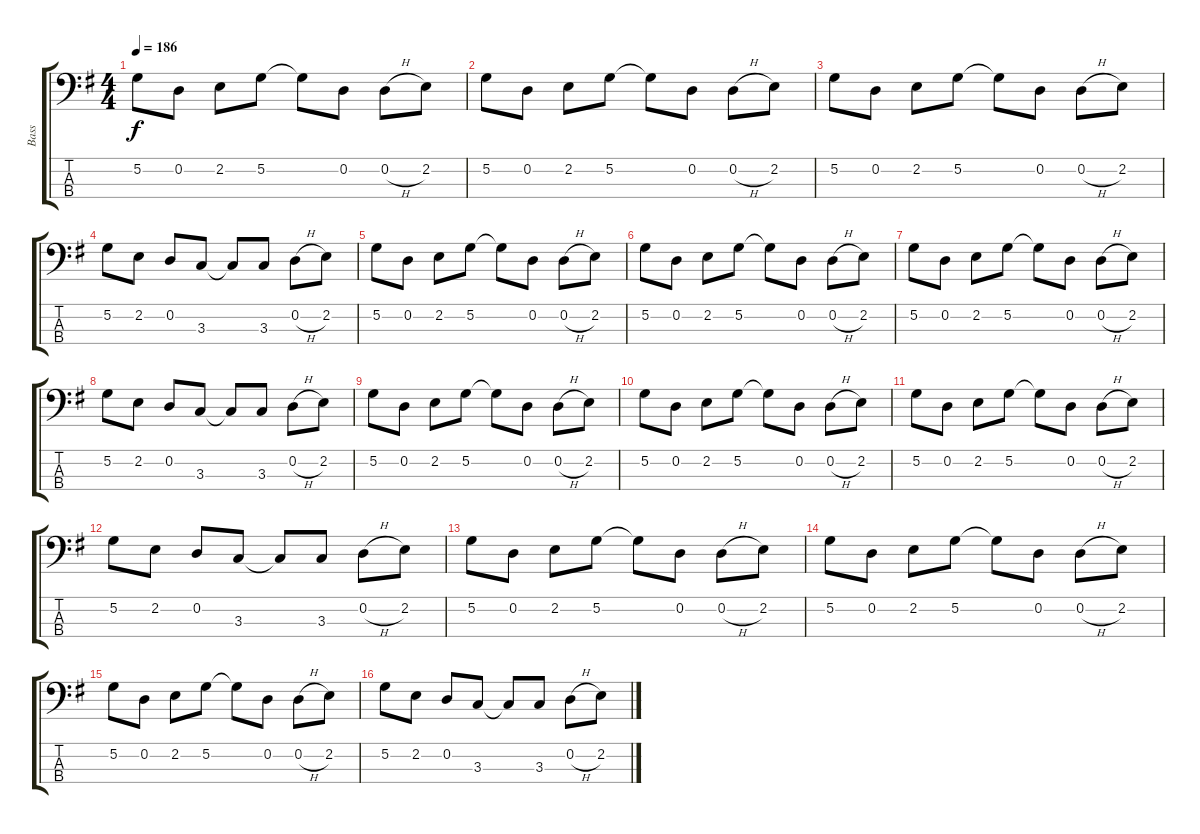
\track ("Bass" "Bass") {instrument electricbassfinger}
\staff {score tabs}
\tuning (G2 D2 A1 E1) {hide}
\ts (4 4)
\tempo 186
\clef f4
\ks g
5.2.8{dy f} 0.2.8 2.2.8 5.2.8 5.2{t}.8 0.2.8 0.2{h}.8 2.2.8 |
5.2.8 0.2.8 2.2.8 5.2.8 5.2{t}.8 0.2.8 0.2{h}.8 2.2.8 |
5.2.8 0.2.8 2.2.8 5.2.8 5.2{t}.8 0.2.8 0.2{h}.8 2.2.8 |
5.2.8 2.2.8 0.2.8 3.3.8 3.3{t}.8 3.3.8 0.2{h}.8 2.2.8 |
5.2.8 0.2.8 2.2.8 5.2.8 5.2{t}.8 0.2.8 0.2{h}.8 2.2.8 |
5.2.8 0.2.8 2.2.8 5.2.8 5.2{t}.8 0.2.8 0.2{h}.8 2.2.8 |
5.2.8 0.2.8 2.2.8 5.2.8 5.2{t}.8 0.2.8 0.2{h}.8 2.2.8 |
5.2.8 2.2.8 0.2.8 3.3.8 3.3{t}.8 3.3.8 0.2{h}.8 2.2.8 |
5.2.8 0.2.8 2.2.8 5.2.8 5.2{t}.8 0.2.8 0.2{h}.8 2.2.8 |
5.2.8 0.2.8 2.2.8 5.2.8 5.2{t}.8 0.2.8 0.2{h}.8 2.2.8 |
5.2.8 0.2.8 2.2.8 5.2.8 5.2{t}.8 0.2.8 0.2{h}.8 2.2.8 |
5.2.8 2.2.8 0.2.8 3.3.8 3.3{t}.8 3.3.8 0.2{h}.8 2.2.8 |
5.2.8 0.2.8 2.2.8 5.2.8 5.2{t}.8 0.2.8 0.2{h}.8 2.2.8 |
5.2.8 0.2.8 2.2.8 5.2.8 5.2{t}.8 0.2.8 0.2{h}.8 2.2.8 |
5.2.8 0.2.8 2.2.8 5.2.8 5.2{t}.8 0.2.8 0.2{h}.8 2.2.8 |
5.2.8 2.2.8 0.2.8 3.3.8 3.3{t}.8 3.3.8 0.2{h}.8 2.2.8
